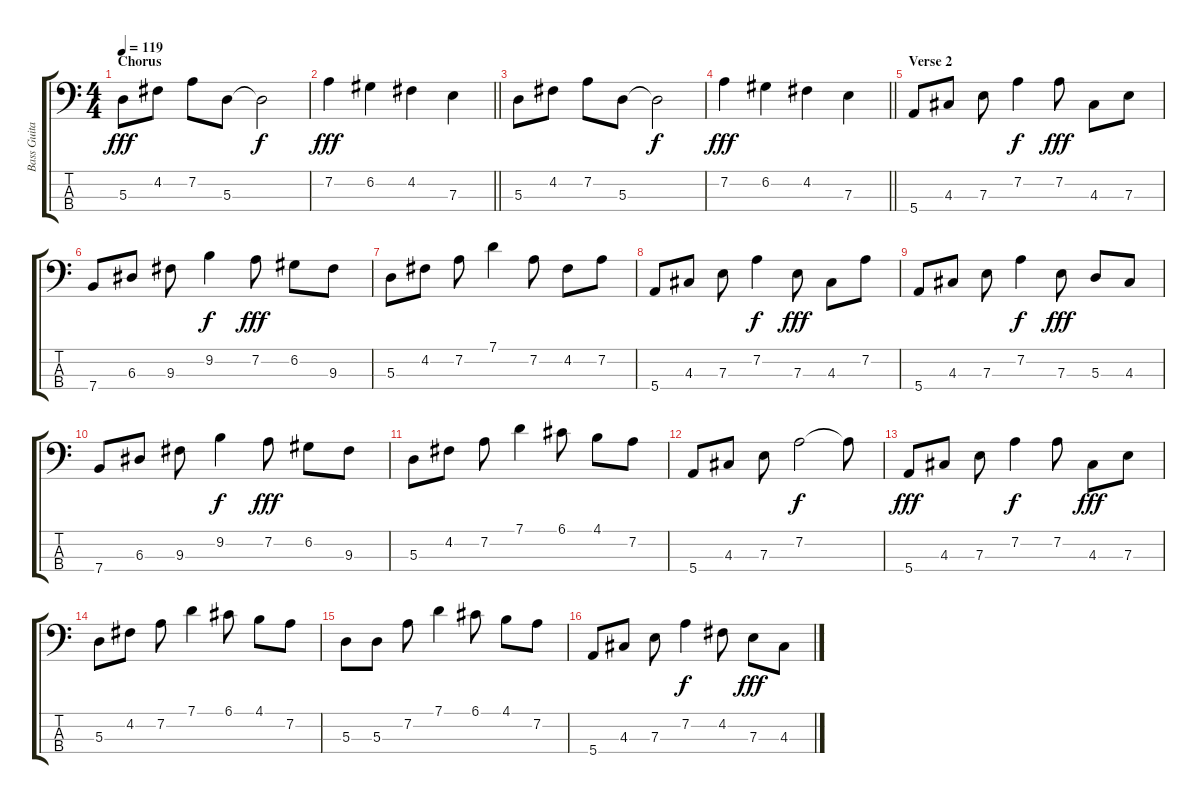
\track ("Bass Guitar (Paul McCartney)" "Bass Guita") {instrument electricbassfinger}
\staff {score tabs}
\tuning (G2 D2 A1 E1) {hide}
\ts (4 4)
\section ("" "Chorus")
\tempo 119
\clef f4
\ks c
5.3.8{dy fff} 4.2.8 7.2.8 5.3.8 5.3{t}.2{dy f} |
\barLineRight lightlight
7.2.4{dy fff} 6.2.4 4.2.4 7.3.4 |
5.3.8 4.2.8 7.2.8 5.3.8 5.3{t}.2{dy f} |
\barLineRight lightlight
7.2.4{dy fff} 6.2.4 4.2.4 7.3.4 |
\section ("" "Verse 2")
5.4.8 4.3.8 7.3.8 7.2.4{dy f} 7.2.8{dy fff} 4.3.8 7.3.8 |
7.4.8 6.3.8 9.3.8 9.2.4{dy f} 7.2.8{dy fff} 6.2.8 9.3.8 |
5.3.8 4.2.8 7.2.8 7.1.4 7.2.8 4.2.8 7.2.8 |
5.4.8 4.3.8 7.3.8 7.2.4{dy f} 7.3.8{dy fff} 4.3.8 7.2.8 |
5.4.8 4.3.8 7.3.8 7.2.4{dy f} 7.3.8{dy fff} 5.3.8 4.3.8 |
7.4.8 6.3.8 9.3.8 9.2.4{dy f} 7.2.8{dy fff} 6.2.8 9.3.8 |
5.3.8 4.2.8 7.2.8 7.1.4 6.1.8 4.1.8 7.2.8 |
5.4.8 4.3.8 7.3.8 7.2.2{dy f} 7.2{t}.8 |
5.4.8{dy fff} 4.3.8 7.3.8 7.2.4{dy f} 7.2.8 4.3.8{dy fff} 7.3.8 |
5.3.8 4.2.8 7.2.8 7.1.4 6.1.8 4.1.8 7.2.8 |
5.3.8 5.3.8 7.2.8 7.1.4 6.1.8 4.1.8 7.2.8 |
5.4.8 4.3.8 7.3.8 7.2.4{dy f} 4.2.8 7.3.8{dy fff} 4.3.8
